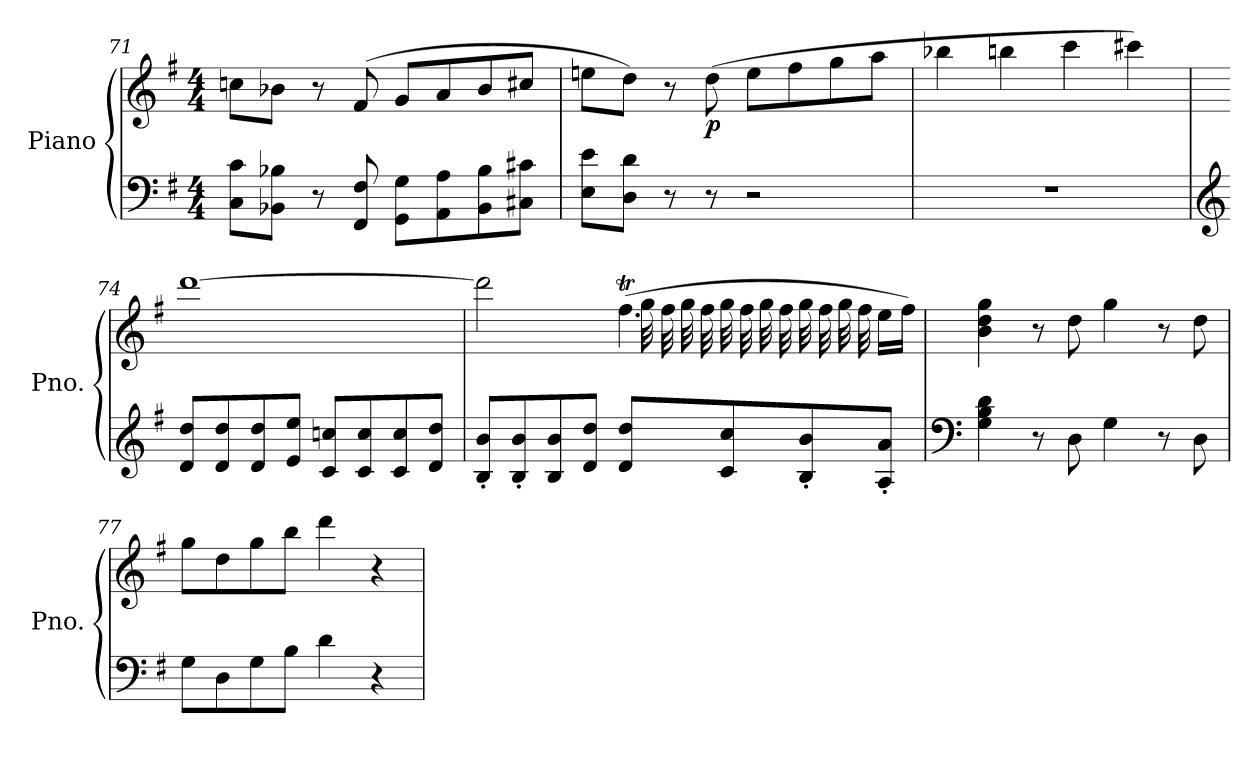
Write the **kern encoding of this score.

**kern	**kern	**dynam
*part1	*part1	*part1
*staff2	*staff1	*staff1/2
*I"Piano	*	*
*I'Pno.	*	*
*clefF4	*clefG2	*
*k[f#]	*k[f#]	*
*M4/4	*M4/4	*
=71	=71	=71
8C\ 8c\L	8ccn\L	.
8BB-X\ 8B-X\J	8b-X\J	.
8r	8r	.
8FF#/ 8F#/	(8f#/	.
8GG\ 8G\L	8g/L	.
8AA\ 8A\	8a/	.
8BB-\ 8B-\	8b-/	.
8C#X\ 8c#X\J	8cc#X/J	.
=72	=72	=72
8E\ 8e\L	8een\L	.
8D\ 8d\J	8dd\J)	.
8r	8r	.
!	!	!LO:DY:b
8r	(8dd\	p
2r	8ee\L	.
.	8ff#\	.
.	8gg\	.
.	8aa\J	.
=73	=73	=73
1r	4bb-X\	.
.	4bbn\	.
.	4ccc\	.
.	4ccc#X\)	.
=74	=74	=74
*clefG2	*	*
8d/ 8dd/L	[1ddd	.
8d/ 8dd/	.	.
8d/ 8dd/	.	.
8e/ 8ee/J	.	.
8c/ 8ccn/L	.	.
8c/ 8cc/	.	.
8c/ 8cc/	.	.
8d/ 8dd/J	.	.
=75	=75	=75
*	*^	*
8B/' 8b/'L	2ddd\]	2ryy	.
8B/' 8b/'	.	.	.
8B/ 8b/	.	.	.
8d/ 8dd/J	.	.	.
8d/ 8dd/L	(4.ff#t\	32gg!	.
.	.	32ff#!	.
.	.	32gg!	.
.	.	32ff#!	.
8c/ 8cc/	.	32gg!	.
.	.	32ff#!	.
.	.	32gg!	.
.	.	32ff#!	.
8B/' 8b/'	.	32gg!	.
.	.	32ff#!	.
.	.	32gg!	.
.	.	32ff#!	.
8A/' 8a/'J	16ee\LL	8ryy	.
.	16ff#\JJ)	.	.
*	*v	*v	*
=76	=76	=76
*clefF4	*	*
4G\ 4B\ 4d\	4b\ 4dd\ 4gg\	.
8r	8r	.
8D\	8dd\	.
4G\	4gg\	.
8r	8r	.
8D\	8dd\	.
=77	=77	=77
8G\L	8gg\L	.
8D\	8dd\	.
8G\	8gg\	.
8B\J	8bb\J	.
4d\	4ddd\	.
4r	4r	.
=	=	=
*-	*-	*-
